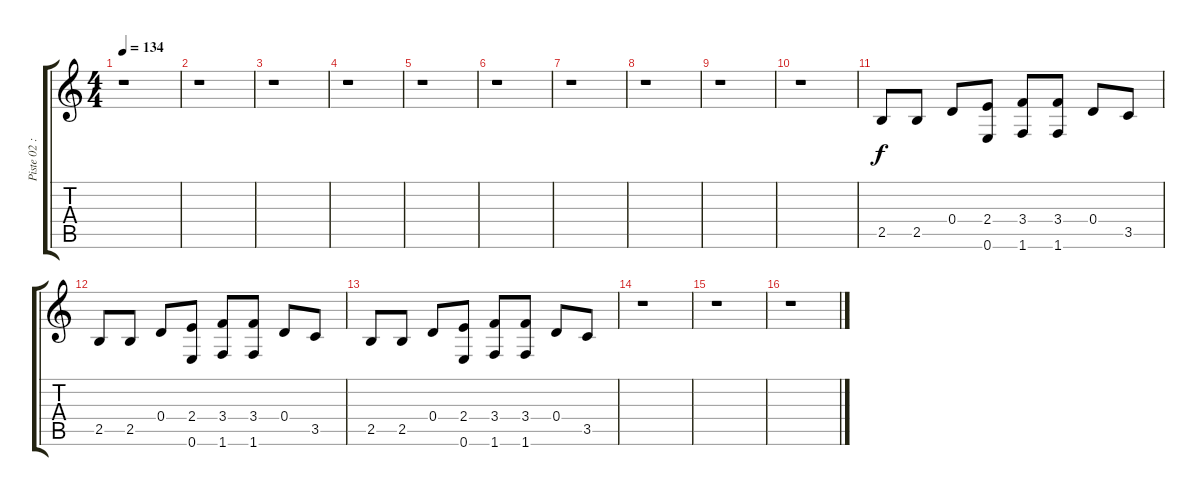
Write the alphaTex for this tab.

\track ("Piste 02 : non précisé" "Piste 02 :") {instrument electricguitarclean}
\staff {score tabs}
\tuning (E4 B3 G3 D3 A2 E2) {hide}
\ts (4 4)
\tempo 134
\clef g2
\ks c
r.1{dy f} |
r.1 |
r.1 |
r.1 |
r.1 |
r.1 |
r.1 |
r.1 |
r.1 |
r.1 |
2.5.8 2.5.8 0.4.8 (2.4 0.6).8 (3.4 1.6).8 (3.4 1.6).8 0.4.8 3.5.8 |
2.5.8 2.5.8 0.4.8 (2.4 0.6).8 (3.4 1.6).8 (3.4 1.6).8 0.4.8 3.5.8 |
2.5.8 2.5.8 0.4.8 (2.4 0.6).8 (3.4 1.6).8 (3.4 1.6).8 0.4.8 3.5.8 |
r.1 |
r.1 |
r.1
